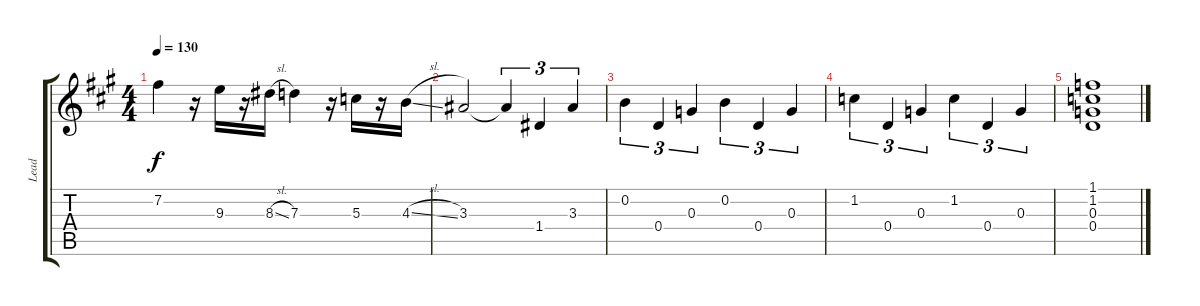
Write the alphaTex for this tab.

\track ("Lead" "Lead") {instrument electricguitarjazz}
\staff {score tabs}
\tuning (E4 B3 G3 D3 A2 E2) {hide}
\ts (4 4)
\tempo 130
\clef g2
\ks a
7.2.4{dy f} r.16 9.3.16 r.16 8.3{sl}.16 7.3.4 r.16 5.3.16 r.16 4.3{sl}.16 |
3.3.2 3.3{t}.4{tu (3 2)} 1.4.4{tu (3 2)} 3.3.4{tu (3 2)} |
0.2.4{tu (3 2)} 0.4.4{tu (3 2)} 0.3.4{tu (3 2)} 0.2.4{tu (3 2)} 0.4.4{tu (3 2)} 0.3.4{tu (3 2)} |
1.2.4{tu (3 2)} 0.4.4{tu (3 2)} 0.3.4{tu (3 2)} 1.2.4{tu (3 2)} 0.4.4{tu (3 2)} 0.3.4{tu (3 2)} |
(1.1 1.2 0.3 0.4).1
